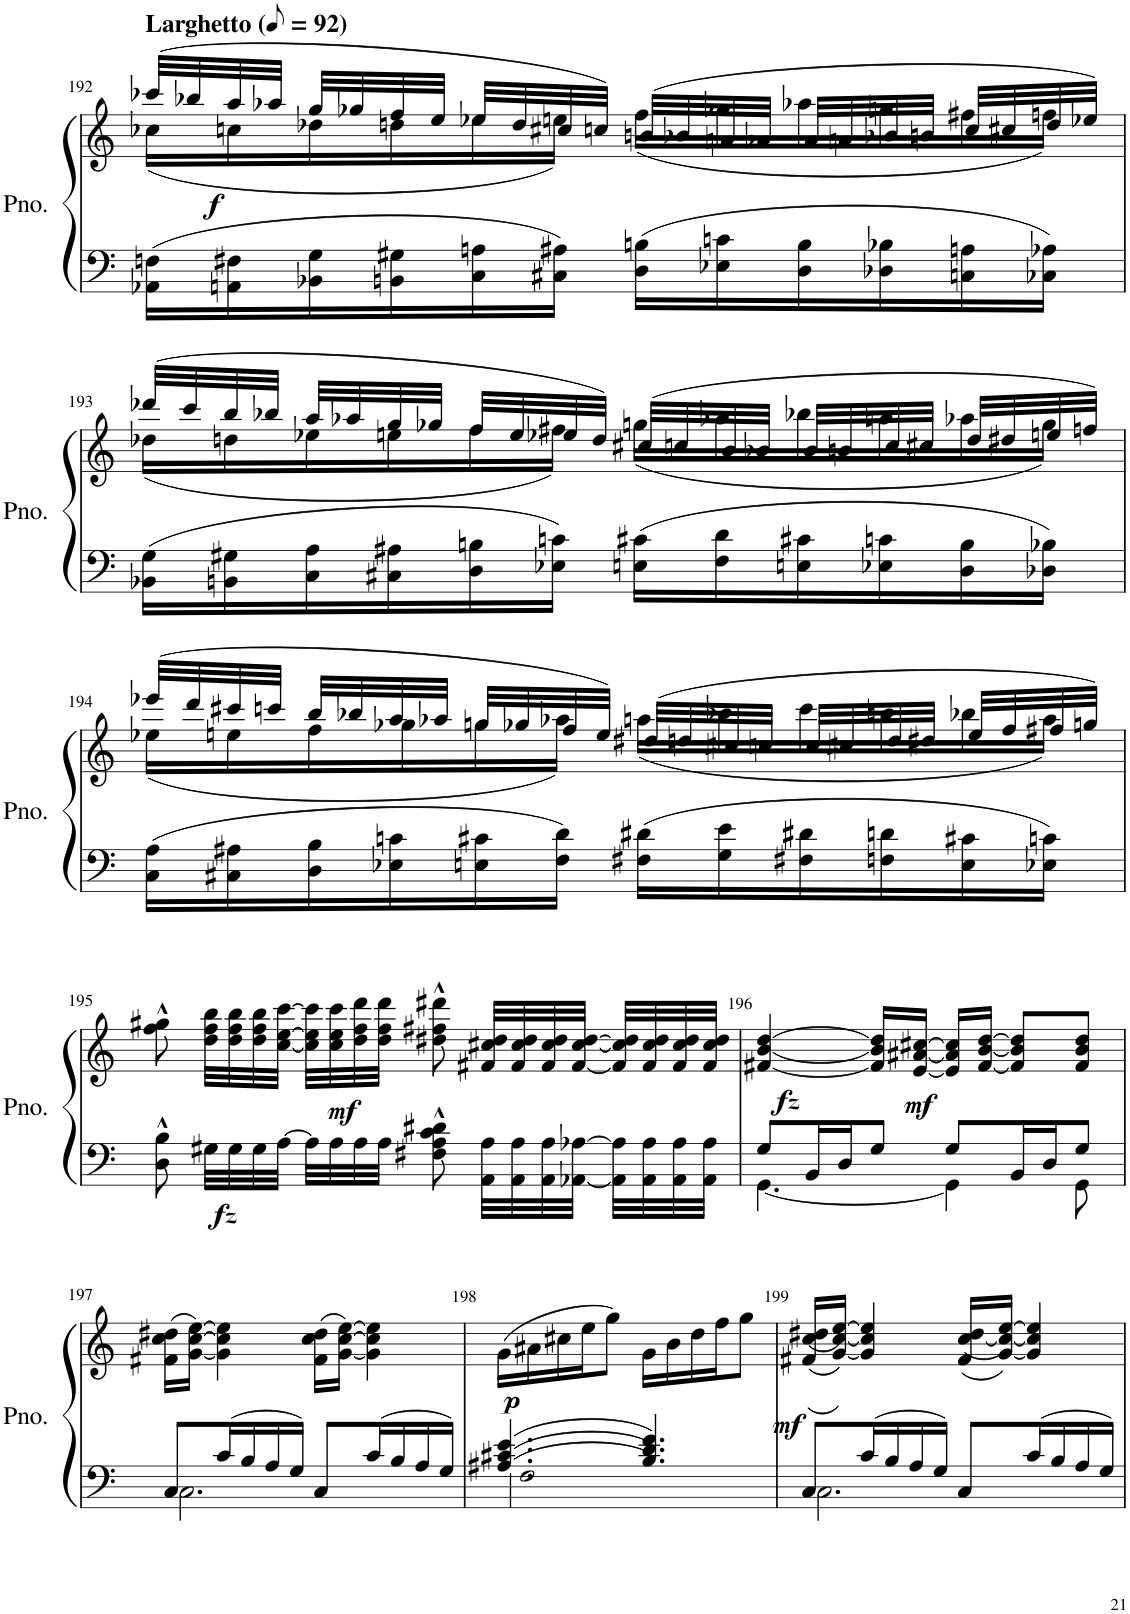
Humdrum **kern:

**kern	**kern	**dynam
*part1	*part1	*part1
*staff2	*staff1	*staff1/2
*I"Piano	*	*
*I'Pno.	*	*
!!LO:PB:g=z
*clefF4	*clefG2	*
*k[]	*k[]	*
*M6/8	*M6/8	*
*MM46	*MM46	*
=192	=192	=192
*	*^	*
!	!LO:TX:a:B:t=Larghetto	!	!
!	!	!	!LO:DY:b
16AA-X\ 16Fn\LL	(32ccc-X/LLL	(16cc-X\LL	f
.	32bb-X/	.	.
16AAn\ 16F#X\	32aa/	16ccn\	.
.	32aa-X/JJJ	.	.
16BB-X\ 16G\	32gg/LLL	16dd-X\	.
.	32gg-X/	.	.
16BBn\ 16G#X\	32ff/	16ddn\	.
.	32ee/JJJ	.	.
16C\ 16An\	32ee-X/LLL	16ee-X\	.
.	32dd/	.	.
16C#X\ 16A#X\JJ	32cc#X/	16een\JJ)	.
.	32ccn/JJJ)	.	.
16D\ 16Bn\LL	(32bn/LLL	(16ff\LL	.
.	32b-X/	.	.
16E-X\ 16cn\	32an/	16gg-X\	.
.	32a-X/JJJ	.	.
16D\ 16B\	32a-/LLL	16aa-X\	.
.	32an/	.	.
16D-X\ 16B-X\	32b-X/	16ggn\	.
.	32bn/JJJ	.	.
16Cn\ 16An\	32cc/LLL	16ff#X\	.
.	32cc#X/	.	.
16C-X\ 16A-X\JJ	32dd/	16ffn\JJ)	.
.	32ee-X/JJJ)	.	.
!!LO:LB:g=z	!!
=193	=193	=193	=193
16BB-X\ 16G\LL	(32ddd-X/LLL	(16dd-X\LL	.
.	32ccc/	.	.
16BBn\ 16G#X\	32bb/	16ddn\	.
.	32bb-X/JJJ	.	.
16C\ 16A\	32aa/LLL	16ee-X\	.
.	32aa-X/	.	.
16C#X\ 16A#X\	32gg/	16een\	.
.	32gg-X/JJJ	.	.
16D\ 16Bn\	32ff/LLL	16ff\	.
.	32ee/	.	.
16E-X\ 16cn\JJ	32ee-X/	16ff#X\JJ)	.
.	32dd/JJJ)	.	.
16En\ 16c#X\LL	(32cc#X/LLL	(16ggn\LL	.
.	32ccn/	.	.
16F\ 16d\	32b/	16aa-X\	.
.	32b-X/JJJ	.	.
16En\ 16c#X\	32b-/LLL	16bb-X\	.
.	32bn/	.	.
16E-X\ 16cn\	32cc/	16aan\	.
.	32cc#X/JJJ	.	.
16D\ 16B\	32dd/LLL	16aa-X\	.
.	32dd#X/	.	.
16D-X\ 16B-X\JJ	32een/	16gg\JJ)	.
.	32ffn/JJJ)	.	.
!!LO:LB:g=z	!!
=194	=194	=194	=194
16C\ 16A\LL	(32eee-X/LLL	(16ee-X\LL	.
.	32ddd/	.	.
16C#X\ 16A#X\	32ccc#X/	16een\	.
.	32cccn/JJJ	.	.
16D\ 16B\	32bb/LLL	16ff\	.
.	32bb-X/	.	.
16E-X\ 16cn\	32aa/	16gg-X\	.
.	32aa-X/JJJ	.	.
16En\ 16c#X\	32ggn/LLL	16ggn\	.
.	32gg-X/	.	.
16F\ 16d\JJ	32ff/	16aa-X\JJ)	.
.	32ee/JJJ)	.	.
16F#X\ 16d#X\LL	(32dd#X/LLL	(16aan\LL	.
.	32ddn/	.	.
16G\ 16e\	32cc#X/	16bb-X\	.
.	32ccn/JJJ	.	.
16F#X\ 16d#X\	32cc/LLL	16ccc\	.
.	32cc#X/	.	.
16Fn\ 16dn\	32dd/	16bbn\	.
.	32dd#X/JJJ	.	.
16E\ 16c#X\	32ee/LLL	16bb-X\	.
.	32ff/	.	.
16E-X\ 16cn\JJ	32ff#X/	16aa\JJ)	.
.	32ggn/JJJ)	.	.
*	*v	*v	*
!!LO:LB:g=z
=195	=195	=195
!	!	!LO:DY:b=2
8D\^^ 8B\^^	8ff\^^ 8gg#X\^^	fz
!	!	!LO:DY:b
32G#X\LLL	32dd\ 32ff\ 32bb\LLL	mf
32G#\	32dd\ 32ff\ 32bb\	.
32G#\	32dd\ 32ff\ 32bb\	.
[32A\JJJ	[32cc\ [32ee\ [32ccc\JJJ	.
32A\LLL]	32cc\] 32ee\] 32ccc\]LLL	.
32A\	32cc\ 32ee\ 32ccc\	.
32A\	32dd\ 32ff\ 32ddd\	.
32A\JJJ	32dd\ 32ff\ 32ddd\JJJ	.
!	!	!LO:DY:b
8F#X\^^ 8A\^^ 8c\^^ 8d#X\^^	8dd#X\^^ 8ff#X\^^ 8ddd#X\^^	fz
!	!	!LO:DY:b
32AA\ 32A\LLL	32f#X/ 32cc#X/ 32dd#/LLL	mf
32AA\ 32A\	32f#/ 32cc#/ 32dd#/	.
32AA\ 32A\	32f#/ 32cc#/ 32dd#/	.
[32AA-X\ [32A-X\JJJ	[32f#/ [32cc#/ [32dd#/JJJ	.
32AA-\] 32A-\]LLL	32f#/] 32cc#/] 32dd#/]LLL	.
32AA-\ 32A-\	32f#/ 32cc#/ 32dd#/	.
32AA-\ 32A-\	32f#/ 32cc#/ 32dd#/	.
32AA-\ 32A-\JJJ	32f#/ 32cc#/ 32dd#/JJJ	.
=196	=196	=196
*^	*	*
8G/L	[4.GG\	[4f#X/ [4b/ [4dd/	.
16BB/L	.	.	.
16D/J	.	.	.
8G/J	.	16f#/] 16b/] 16dd/]LL	.
.	.	[16e/ [16a#X/ [16cc#X/JJ	.
8G/L	4GG\]	16e/] 16a#/] 16cc#/]LL	.
.	.	[16f#/ [16b/ [16dd/JJ	.
16BB/L	.	8f#/] 8b/] 8dd/]L	.
16D/J	.	.	.
8G/J	8GG\	8f#/ 8b/ 8dd/J	.
!!LO:LB:g=z
=197	=197	=197	=197
8C/L	2.C\	(16f#X\ 16cc\ 16dd#X\LL	.
.	.	[16g\ [16cc\ [16ee\JJ)	.
16c/L	.	4g\] 4cc\] 4ee\]	.
16B/	.	.	.
16A/	.	.	.
16G/JJ	.	.	.
8C/L	.	(16f#\ 16cc\ 16dd#\LL	.
.	.	[16g\ [16cc\ [16ee\JJ)	.
16c/L	.	4g\] 4cc\] 4ee\]	.
16B/	.	.	.
16A/	.	.	.
16G/JJ	.	.	.
=198	=198	=198	=198
!	!	!	!LO:DY:b
4.A#X/ 4.c#X/ 4.e/	2.G\	(16g\LL	p
.	.	16a#X\	.
.	.	16cc#X\	.
.	.	16ee\J	.
.	.	8gg\J)	.
4.B/ 4.d/ 4.f/	.	16g\LL	.
.	.	16b\	.
.	.	16dd\	.
.	.	16ff\J	.
.	.	8gg\J	.
=199	=199	=199	=199
!	!	!	!LO:DY:b
8C/L	2.C\	(((16f#X/ 16cc/ 16dd#X/LL	mf
.	.	[16g/ [16cc/ [16ee/JJ)))	.
16c/L	.	4g/] 4cc/] 4ee/]	.
16B/	.	.	.
16A/	.	.	.
16G/JJ	.	.	.
8C/L	.	((16f#/ [16cc/ 16dd#/LL	.
.	.	[16g/ 16cc/_ [16ee/JJ))	.
16c/L	.	4g/] 4cc/] 4ee/]	.
16B/	.	.	.
16A/	.	.	.
16G/JJ	.	.	.
*v	*v	*	*
=	=	=
*-	*-	*-
